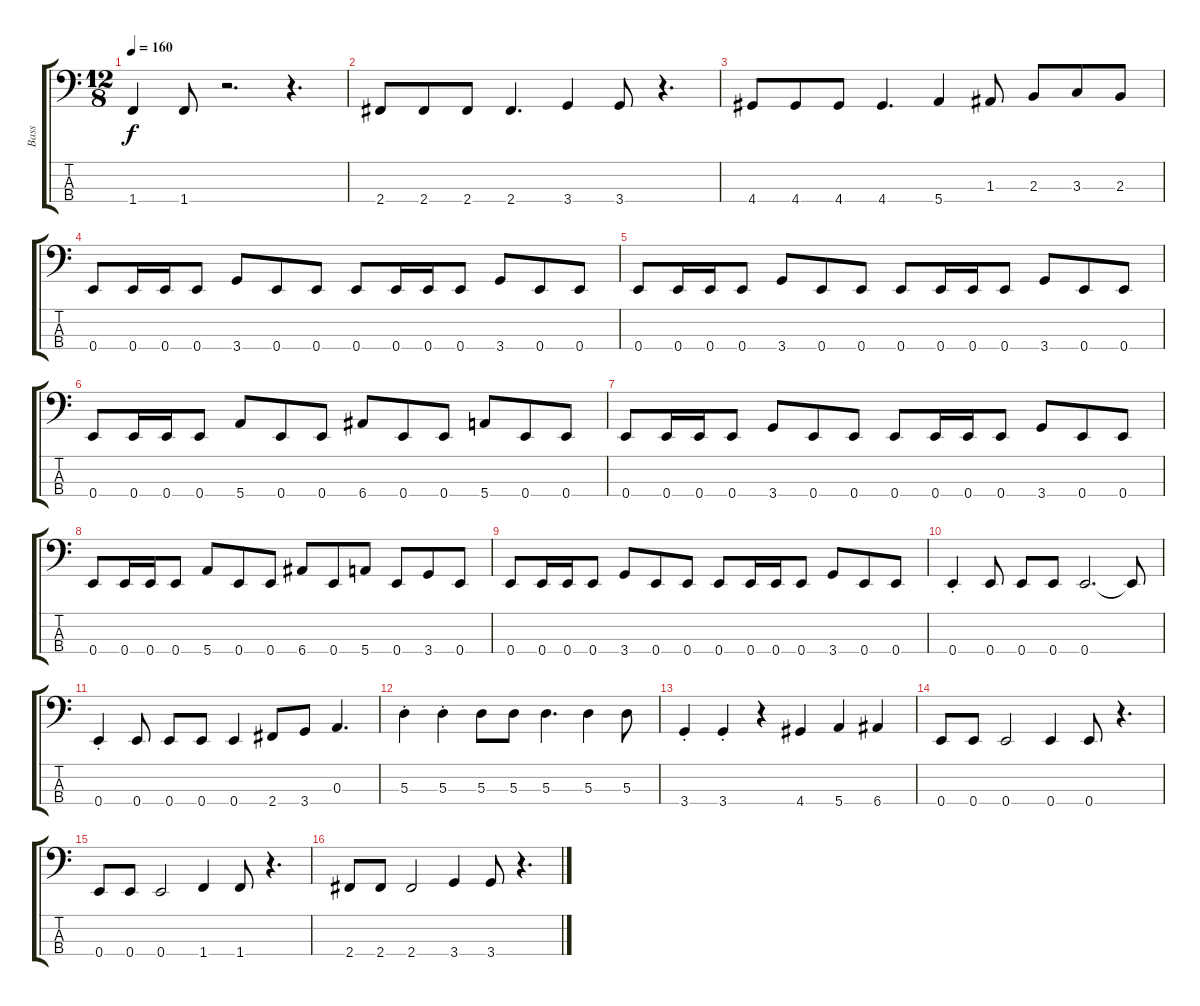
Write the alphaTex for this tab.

\track ("Bass" "Bass") {instrument electricbassfinger}
\staff {score tabs}
\tuning (G2 D2 A1 E1) {hide}
\ts (12 8)
\tempo 160
\clef f4
\ks c
1.4.4{dy f} 1.4.8 r.2{d} r.4{d} |
2.4.8 2.4.8 2.4.8 2.4.4{d} 3.4.4 3.4.8 r.4{d} |
4.4.8 4.4.8 4.4.8 4.4.4{d} 5.4.4 1.3.8 2.3.8 3.3.8 2.3.8 |
0.4.8 0.4.16 0.4.16 0.4.8 3.4.8 0.4.8 0.4.8 0.4.8 0.4.16 0.4.16 0.4.8 3.4.8 0.4.8 0.4.8 |
0.4.8 0.4.16 0.4.16 0.4.8 3.4.8 0.4.8 0.4.8 0.4.8 0.4.16 0.4.16 0.4.8 3.4.8 0.4.8 0.4.8 |
0.4.8 0.4.16 0.4.16 0.4.8 5.4.8 0.4.8 0.4.8 6.4.8 0.4.8 0.4.8 5.4.8 0.4.8 0.4.8 |
0.4.8 0.4.16 0.4.16 0.4.8 3.4.8 0.4.8 0.4.8 0.4.8 0.4.16 0.4.16 0.4.8 3.4.8 0.4.8 0.4.8 |
0.4.8 0.4.16 0.4.16 0.4.8 5.4.8 0.4.8 0.4.8 6.4.8 0.4.8 5.4.8 0.4.8 3.4.8 0.4.8 |
0.4.8 0.4.16 0.4.16 0.4.8 3.4.8 0.4.8 0.4.8 0.4.8 0.4.16 0.4.16 0.4.8 3.4.8 0.4.8 0.4.8 |
0.4{st}.4 0.4.8 0.4.8 0.4.8 0.4.2{d} 0.4{t}.8 |
0.4{st}.4 0.4.8 0.4.8 0.4.8 0.4.4 2.4.8 3.4.8 0.3.4{d} |
5.3{st}.4 5.3{st}.4 5.3.8 5.3.8 5.3.4{d} 5.3.4 5.3.8 |
3.4{st}.4 3.4{st}.4 r.4 4.4.4 5.4.4 6.4.4 |
0.4.8 0.4.8 0.4.2 0.4.4 0.4.8 r.4{d} |
0.4.8 0.4.8 0.4.2 1.4.4 1.4.8 r.4{d} |
2.4.8 2.4.8 2.4.2 3.4.4 3.4.8 r.4{d}
